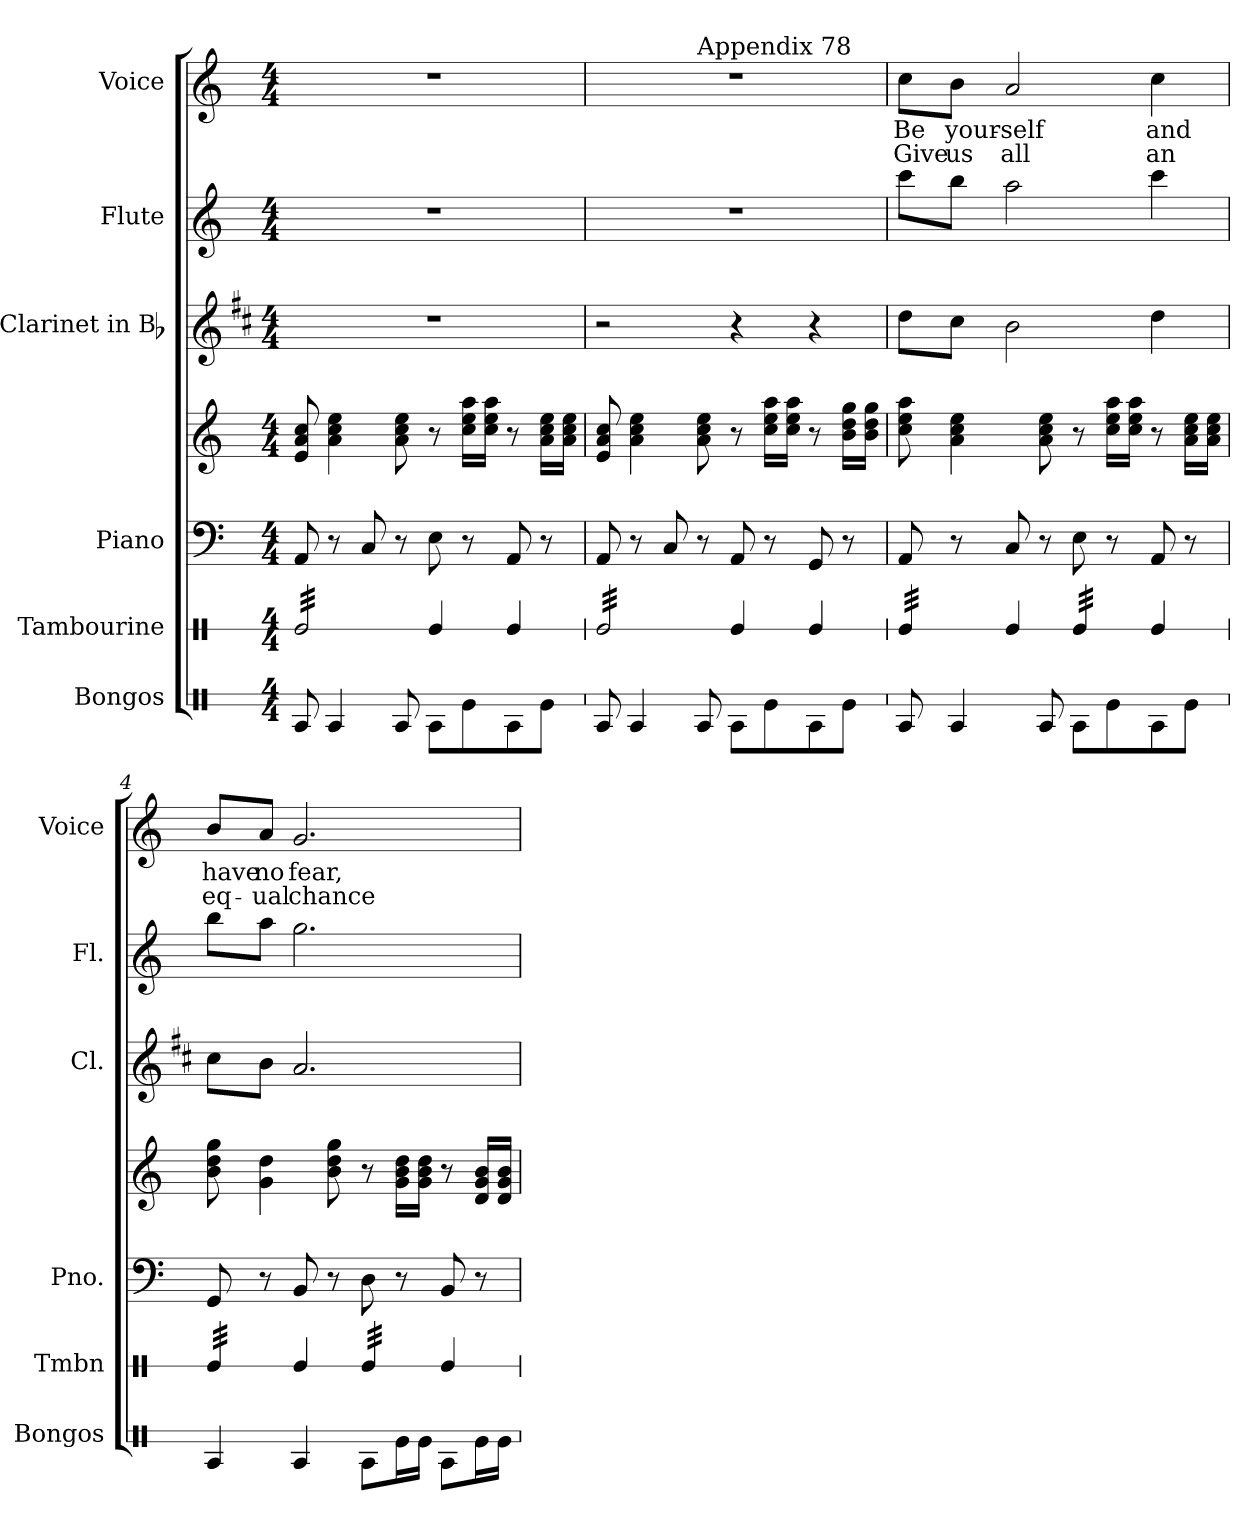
**kern	**kern	**kern	**kern	**kern	**kern	**kern	**text	**text
*part6	*part5	*part4	*part4	*part3	*part2	*part1	*part1	*part1
*staff7	*staff6	*staff5	*staff4	*staff3	*staff2	*staff1	*staff1	*staff1
*I"Bongos	*I"Tambourine	*I"Piano	*	*I"Clarinet in Bb	*I"Flute	*I"Voice	*	*
*I'Bongos	*I'Tmbn	*I'Pno.	*	*I'Cl.	*I'Fl.	*I'Voice	*	*
!!LO:PB:g=z
*stria2	*stria1	*	*	*	*	*	*	*
*clefX	*clefX	*clefF4	*clefG2	*clefG2	*clefG2	*clefG2	*	*
*	*	*	*	*ITrd1c2	*	*	*	*
*k[]	*k[]	*k[]	*k[]	*k[]	*k[]	*k[]	*	*
*C:	*C:	*C:	*C:	*C:	*C:	*C:	*	*
*M4/4	*M4/4	*M4/4	*M4/4	*M4/4	*M4/4	*M4/4	*	*
*MM112	*MM112	*MM112	*MM112	*MM112	*MM112	*MM112	*	*
=1	=1	=1	=1	=1	=1	=1	=1	=1
*	*tremolo	*	*	*	*	*	*	*
8RAi/	32Rei/LLL	8AAi/	8ei/ 8ai 8cci	1r	1r	1r	.	.
.	32Rei/	.	.	.	.	.	.	.
.	32Rei/	.	.	.	.	.	.	.
.	32Rei/	.	.	.	.	.	.	.
4RAi/	32Rei/	8r	4ai\ 4cci 4eei	.	.	.	.	.
.	32Rei/	.	.	.	.	.	.	.
.	32Rei/	.	.	.	.	.	.	.
.	32Rei/	.	.	.	.	.	.	.
.	32Rei/	8Ci/	.	.	.	.	.	.
.	32Rei/	.	.	.	.	.	.	.
.	32Rei/	.	.	.	.	.	.	.
.	32Rei/	.	.	.	.	.	.	.
8RAi/	32Rei/	8r	8ai\ 8cci 8eei	.	.	.	.	.
.	32Rei/	.	.	.	.	.	.	.
.	32Rei/	.	.	.	.	.	.	.
.	32Rei/JJJ	.	.	.	.	.	.	.
*	*Xtremolo	*	*	*	*	*	*	*
8RAi\L	4Rei/	8Ei\	8r	.	.	.	.	.
8Rei\	.	8r	16cci\ 16eei 16aaiLL	.	.	.	.	.
.	.	.	16cci\ 16eei 16aaiJJ	.	.	.	.	.
8RAi\	4Rei/	8AAi/	8r	.	.	.	.	.
8Rei\J	.	8r	16ai\ 16cci 16eeiLL	.	.	.	.	.
.	.	.	16ai\ 16cci 16eeiJJ	.	.	.	.	.
=2	=2	=2	=2	=2	=2	=2	=2	=2
*	*	*	*	*	*	*^	*	*
*	*tremolo	*	*	*	*	*	*	*	*
8RAi/	32Rei/LLL	8AAi/	8ei/ 8ai 8cci	2r	1r	1r	4.ryy	.	.
.	32Rei/	.	.	.	.	.	.	.	.
.	32Rei/	.	.	.	.	.	.	.	.
.	32Rei/	.	.	.	.	.	.	.	.
4RAi/	32Rei/	8r	4ai\ 4cci 4eei	.	.	.	.	.	.
.	32Rei/	.	.	.	.	.	.	.	.
.	32Rei/	.	.	.	.	.	.	.	.
.	32Rei/	.	.	.	.	.	.	.	.
.	32Rei/	8Ci/	.	.	.	.	.	.	.
.	32Rei/	.	.	.	.	.	.	.	.
.	32Rei/	.	.	.	.	.	.	.	.
.	32Rei/	.	.	.	.	.	.	.	.
!	!	!	!	!	!	!	!LO:TX:a:t=Appendix 78	!	!
8RAi/	32Rei/	8r	8ai\ 8cci 8eei	.	.	.	2ryy	.	.
.	32Rei/	.	.	.	.	.	.	.	.
.	32Rei/	.	.	.	.	.	.	.	.
.	32Rei/JJJ	.	.	.	.	.	.	.	.
*	*Xtremolo	*	*	*	*	*	*	*	*
8RAi\L	4Rei/	8AAi/	8r	4r	.	.	.	.	.
8Rei\	.	8r	16cci\ 16eei 16aaiLL	.	.	.	.	.	.
.	.	.	16cci\ 16eei 16aaiJJ	.	.	.	.	.	.
8RAi\	4Rei/	8GGi/	8r	4r	.	.	.	.	.
8Rei\J	.	8r	16bi\ 16ddi 16ggiLL	.	.	.	8ryy	.	.
.	.	.	16bi\ 16ddi 16ggiJJ	.	.	.	.	.	.
*	*	*	*	*	*	*v	*v	*	*
=3	=3	=3	=3	=3	=3	=3	=3	=3
*	*	*	*	*	*	*^	*	*
!	!	!	!	!	!	!	!	!LO:LY:b:color=#000000	!LO:LY:b:color=#000000
*	*	*	*	*	*	*v	*v	*	*
*	*tremolo	*	*	*	*	*	*	*
8RAi/	32Rei/LLL	8AAi/	8cci\ 8eei 8aai	8cci\L	8ccci\L	8cci\L	Be	Give
.	32Rei/	.	.	.	.	.	.	.
.	32Rei/	.	.	.	.	.	.	.
.	32Rei/	.	.	.	.	.	.	.
!	!	!	!	!	!	!	!LO:LY:b:color=#000000	!LO:LY:b:color=#000000
4RAi/	32Rei/	8r	4ai\ 4cci 4eei	8bi\J	8bbi\J	8bi\J	your-	us
.	32Rei/	.	.	.	.	.	.	.
.	32Rei/	.	.	.	.	.	.	.
.	32Rei/JJJ	.	.	.	.	.	.	.
*	*Xtremolo	*	*	*	*	*	*	*
!	!	!	!	!	!	!	!LO:LY:b:color=#000000	!LO:LY:b:color=#000000
.	4Rei/	8Ci/	.	2ai\	2aai\	2ai/	-self	all
8RAi/	.	8r	8ai\ 8cci 8eei	.	.	.	.	.
*	*tremolo	*	*	*	*	*	*	*
8RAi\L	32Rei/LLL	8Ei\	8r	.	.	.	.	.
.	32Rei/	.	.	.	.	.	.	.
.	32Rei/	.	.	.	.	.	.	.
.	32Rei/	.	.	.	.	.	.	.
8Rei\	32Rei/	8r	16cci\ 16eei 16aaiLL	.	.	.	.	.
.	32Rei/	.	.	.	.	.	.	.
.	32Rei/	.	16cci\ 16eei 16aaiJJ	.	.	.	.	.
.	32Rei/JJJ	.	.	.	.	.	.	.
*	*Xtremolo	*	*	*	*	*	*	*
!	!	!	!	!	!	!	!LO:LY:b:color=#000000	!LO:LY:b:color=#000000
8RAi\	4Rei/	8AAi/	8r	4cci\	4ccci\	4cci\	and	an
8Rei\J	.	8r	16ai\ 16cci 16eeiLL	.	.	.	.	.
.	.	.	16ai\ 16cci 16eeiJJ	.	.	.	.	.
=4	=4	=4	=4	=4	=4	=4	=4	=4
!	!	!	!	!	!	!	!LO:LY:b:color=#000000	!LO:LY:b:color=#000000
*	*tremolo	*	*	*	*	*	*	*
4RAi/	32Rei/LLL	8GGi/	8bi\ 8ddi 8ggi	8bi\L	8bbi\L	8bi/L	have	eq-
.	32Rei/	.	.	.	.	.	.	.
.	32Rei/	.	.	.	.	.	.	.
.	32Rei/	.	.	.	.	.	.	.
!	!	!	!	!	!	!	!LO:LY:b:color=#000000	!LO:LY:b:color=#000000
.	32Rei/	8r	4gi\ 4ddi	8ai\J	8aai\J	8ai/J	no	-ual
.	32Rei/	.	.	.	.	.	.	.
.	32Rei/	.	.	.	.	.	.	.
.	32Rei/JJJ	.	.	.	.	.	.	.
*	*Xtremolo	*	*	*	*	*	*	*
!	!	!	!	!	!	!	!LO:LY:b:color=#000000	!LO:LY:b:color=#000000
4RAi/	4Rei/	8BBi/	.	2.gi/	2.ggi\	2.gi/	fear,	chance
.	.	8r	8bi\ 8ddi 8ggi	.	.	.	.	.
*	*tremolo	*	*	*	*	*	*	*
8RAi\L	32Rei/LLL	8Di\	8r	.	.	.	.	.
.	32Rei/	.	.	.	.	.	.	.
.	32Rei/	.	.	.	.	.	.	.
.	32Rei/	.	.	.	.	.	.	.
16Rei\L	32Rei/	8r	16gi\ 16bi 16ddiLL	.	.	.	.	.
.	32Rei/	.	.	.	.	.	.	.
16Rei\JJ	32Rei/	.	16gi\ 16bi 16ddiJJ	.	.	.	.	.
.	32Rei/JJJ	.	.	.	.	.	.	.
*	*Xtremolo	*	*	*	*	*	*	*
8RAi\L	4Rei/	8BBi/	8r	.	.	.	.	.
16Rei\L	.	8r	16di/ 16gi 16biLL	.	.	.	.	.
16Rei\JJ	.	.	16di/ 16gi 16biJJ	.	.	.	.	.
=	=	=	=	=	=	=	=	=
*-	*-	*-	*-	*-	*-	*-	*-	*-
